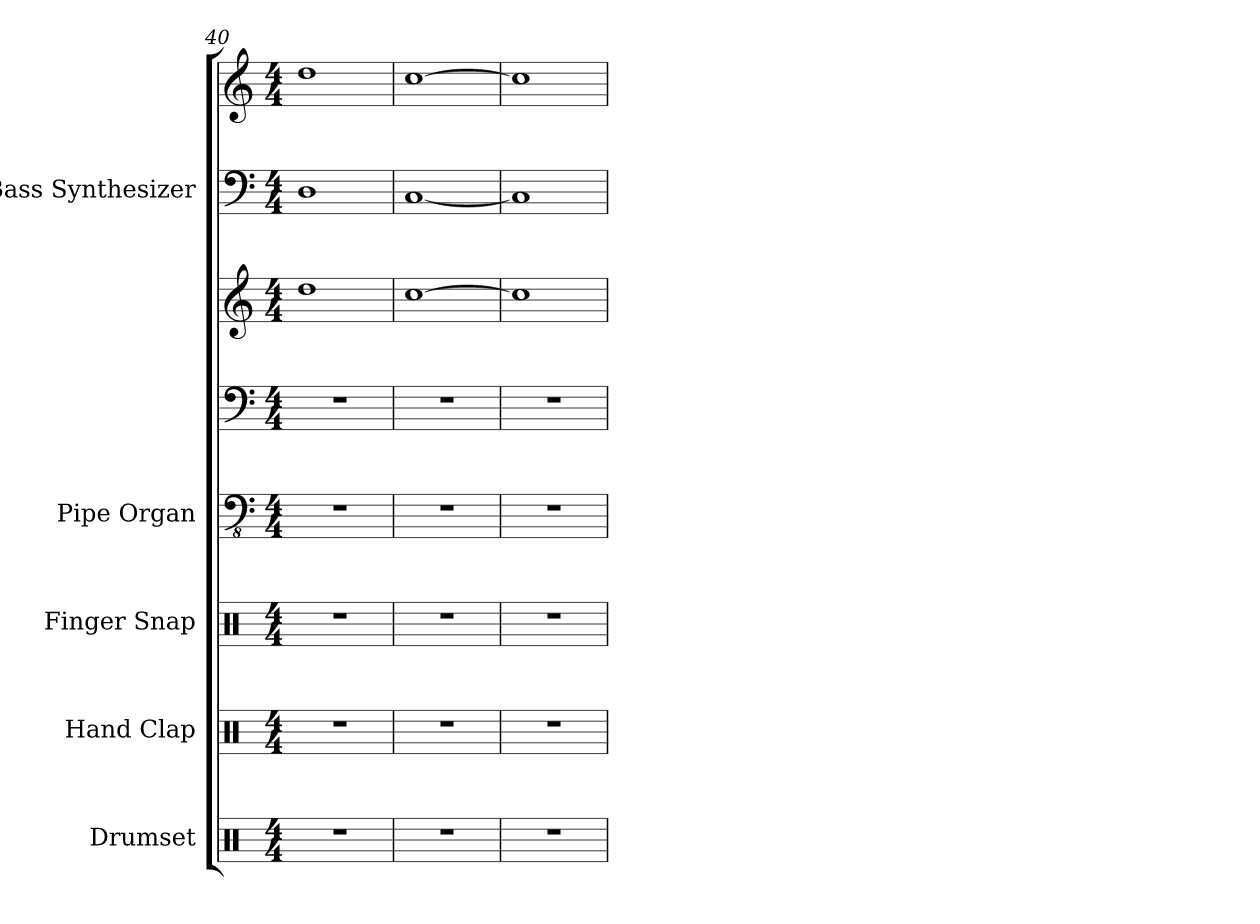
**kern	**kern	**kern	**kern	**kern	**kern	**kern	**kern
*part5	*part4	*part3	*part2	*part2	*part2	*part1	*part1
*staff8	*staff7	*staff6	*staff5	*staff4	*staff3	*staff2	*staff1
*I"Drumset	*I"Hand Clap	*I"Finger Snap	*I"Pipe Organ	*	*	*I"Bass Synthesizer	*
*I'D. Set	*I'Hd. Clp.	*I'Fi. Sna.	*I'Org.	*	*	*I'Synth.	*
*clefX	*clefX	*clefX	*clefFv4	*clefF4	*clefG2	*clefF4	*clefG2
*	*	*	*ITrd7c12	*ITrd7c12	*ITrd7c12	*	*
*k[]	*k[]	*k[]	*k[]	*k[]	*k[]	*k[]	*k[]
*M4/4	*M4/4	*M4/4	*M4/4	*M4/4	*M4/4	*M4/4	*M4/4
=40	=40	=40	=40	=40	=40	=40	=40
1r	1r	1r	1r	1r	1d	1D	1dd
=41	=41	=41	=41	=41	=41	=41	=41
1r	1r	1r	1r	1r	[1c	[1C	[1cc
=42	=42	=42	=42	=42	=42	=42	=42
1r	1r	1r	1r	1r	1c]	1C]	1cc]
=	=	=	=	=	=	=	=
*-	*-	*-	*-	*-	*-	*-	*-
